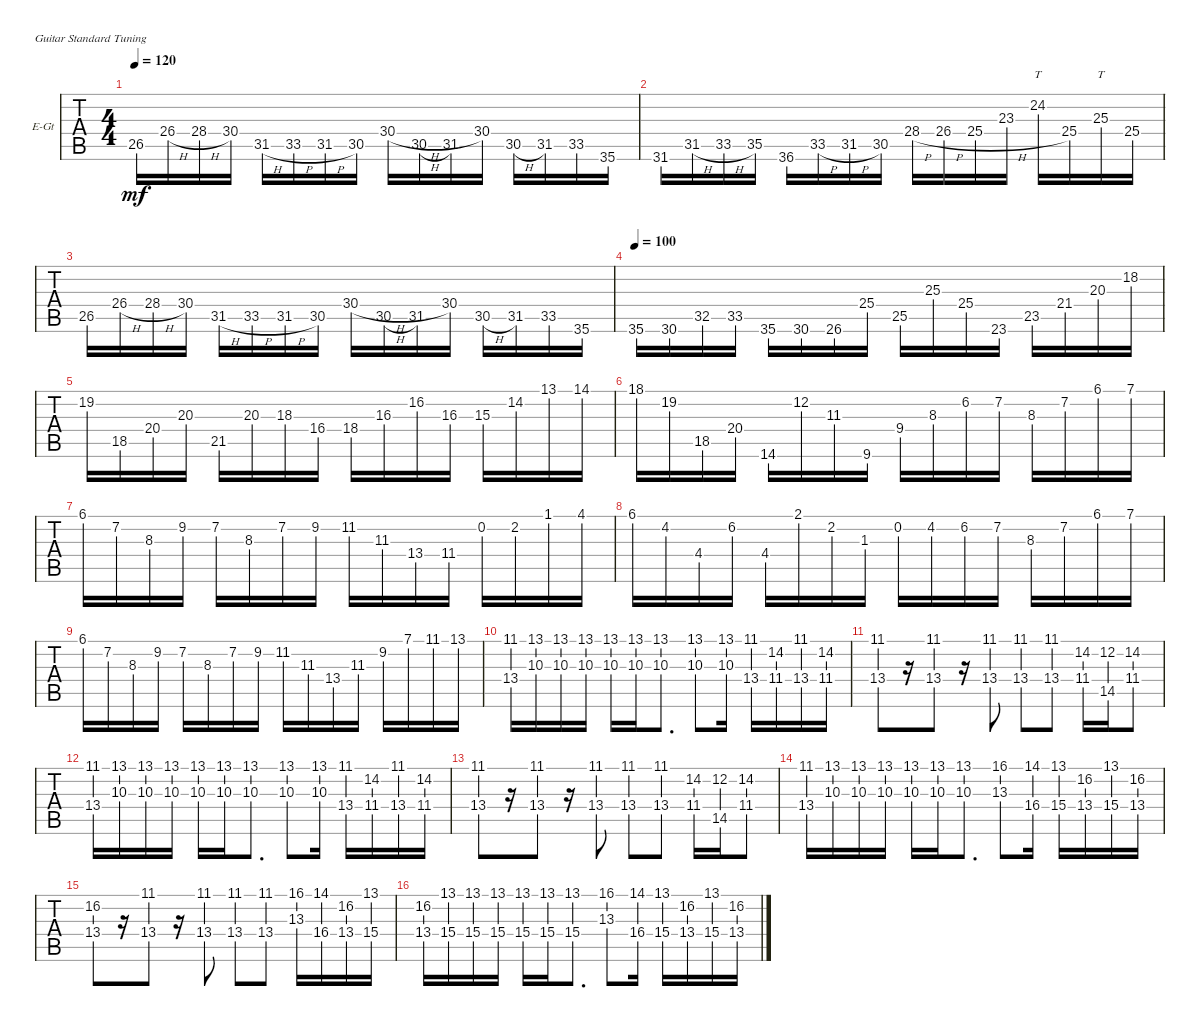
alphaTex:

\defaultSystemsLayout 4
\bracketExtendMode groupsimilarinstruments
\firstSystemTrackNameOrientation horizontal
\otherSystemsTrackNameOrientation horizontal
\track ("Electric Guitar" "E-Gt") {instrument distortionguitar}
\staff {tabs}
\tuning (E4 B3 G3 D3 A2 E2)
\ts (4 4)
\tempo 120
\clef g2
\ks c
26.5.16{dy mf} 26.4{h}.16 28.4{h}.16 30.4.16 31.5{h}.16 33.5{h}.16 31.5{h}.16 30.5.16 30.4{h}.16 30.5{h}.16 31.5.16 30.4.16 30.5{h}.16 31.5.16 33.5.16 35.6.16 |
31.6.16 31.5{h}.16 33.5{h}.16 35.5.16 36.6.16 33.5{h}.16 31.5{h}.16 30.5.16 28.4{h}.16 26.4{h}.16 25.4{h}.16 23.3.16 24.2.16{tt} 25.4.16 25.3.16{tt} 25.4.16 |
26.5.16 26.4{h}.16 28.4{h}.16 30.4.16 31.5{h}.16 33.5{h}.16 31.5{h}.16 30.5.16 30.4{h}.16 30.5{h}.16 31.5.16 30.4.16 30.5{h}.16 31.5.16 33.5.16 35.6.16 |
\tempo 100
35.6.16 30.6.16 32.5.16 33.5.16 35.6.16 30.6.16 26.6.16 25.4.16 25.5.16 25.3.16 25.4.16 23.6.16 23.5.16 21.4.16 20.3.16 18.2.16 |
19.2.16 18.5.16 20.4.16 20.3.16 21.5.16 20.3.16 18.3.16 16.4.16 18.4.16 16.3.16 16.2.16 16.3.16 15.3.16 14.2.16 13.1.16 14.1.16 |
18.1.16 19.2.16 18.5.16 20.4.16 14.6.16 12.2.16 11.3.16 9.6.16 9.4.16 8.3.16 6.2.16 7.2.16 8.3.16 7.2.16 6.1.16 7.1.16 |
6.1.16 7.2.16 8.3.16 9.2.16 7.2.16 8.3.16 7.2.16 9.2.16 11.2.16 11.3.16 13.4.16 11.4.16 0.2.16 2.2.16 1.1.16 4.1.16 |
6.1.16 4.2.16 4.4.16 6.2.16 4.4.16 2.1.16 2.2.16 1.3.16 0.2.16 4.2.16 6.2.16 7.2.16 8.3.16 7.2.16 6.1.16 7.1.16 |
6.1.16 7.2.16 8.3.16 9.2.16 7.2.16 8.3.16 7.2.16 9.2.16 11.2.16 11.3.16 13.4.16 11.3.16 9.2.16 7.1.16 11.1.16 13.1.16 |
(11.1 13.4).16 (13.1 10.3).16 (13.1 10.3).16 (13.1 10.3).16 (13.1 10.3).16 (13.1 10.3).16 (13.1 10.3).8{d} (13.1 10.3).8 (13.1 10.3).16 (11.1 13.4).16 (14.2 11.4).16 (11.1 13.4).16 (14.2 11.4).16 |
(11.1 13.4).8 r.16 (11.1 13.4).8 r.16 (11.1 13.4).8 (11.1 13.4).8 (11.1 13.4).8 (14.2 11.4).16 (12.2 14.5).16 (14.2 11.4).8 |
(11.1 13.4).16 (13.1 10.3).16 (13.1 10.3).16 (13.1 10.3).16 (13.1 10.3).16 (13.1 10.3).16 (13.1 10.3).8{d} (13.1 10.3).8 (13.1 10.3).16 (11.1 13.4).16 (14.2 11.4).16 (11.1 13.4).16 (14.2 11.4).16 |
(11.1 13.4).8 r.16 (11.1 13.4).8 r.16 (11.1 13.4).8 (11.1 13.4).8 (11.1 13.4).8 (14.2 11.4).16 (12.2 14.5).16 (14.2 11.4).8 |
(11.1 13.4).16 (13.1 10.3).16 (13.1 10.3).16 (13.1 10.3).16 (13.1 10.3).16 (13.1 10.3).16 (13.1 10.3).8{d} (16.1 13.3).8 (14.1 16.4).16 (13.1 15.4).16 (16.2 13.4).16 (13.1 15.4).16 (16.2 13.4).16 |
(16.2 13.4).8 r.16 (11.1 13.4).8 r.16 (11.1 13.4).8 (11.1 13.4).8 (11.1 13.4).8 (16.1 13.3).16 (14.1 16.4).16 (16.2 13.4).16 (13.1 15.4).16 |
(16.2 13.4).16 (13.1 15.4).16 (13.1 15.4).16 (13.1 15.4).16 (13.1 15.4).16 (13.1 15.4).16 (13.1 15.4).8{d} (16.1 13.3).8 (14.1 16.4).16 (13.1 15.4).16 (16.2 13.4).16 (13.1 15.4).16 (16.2 13.4).16
